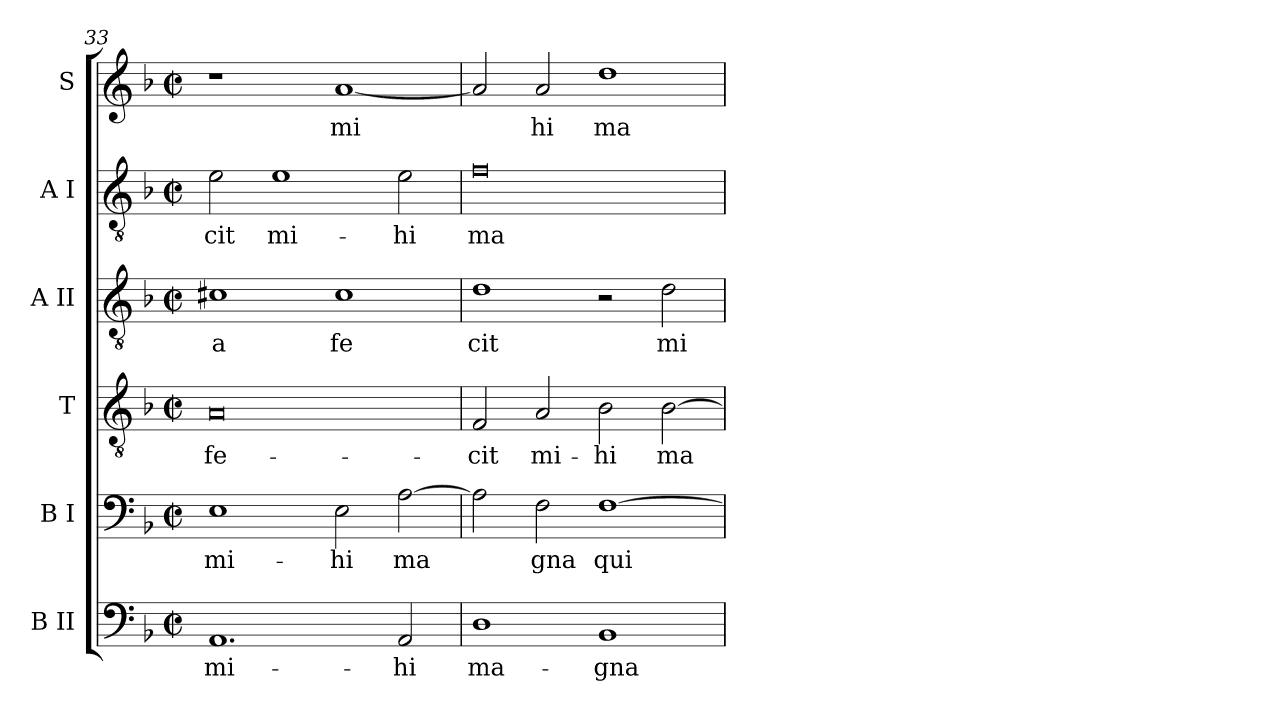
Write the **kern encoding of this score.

**kern	**text	**kern	**text	**kern	**text	**kern	**text	**kern	**text	**kern	**text
*part6	*part6	*part5	*part5	*part4	*part4	*part3	*part3	*part2	*part2	*part1	*part1
*staff6	*staff6	*staff5	*staff5	*staff4	*staff4	*staff3	*staff3	*staff2	*staff2	*staff1	*staff1
*I"B II	*	*I"B I	*	*I"T	*	*I"A II	*	*I"A I	*	*I"S	*
*I'B II	*	*I'B I	*	*I'T	*	*I'A II	*	*I'A I	*	*I'S	*
*clefF4	*	*clefF4	*	*clefGv2	*	*clefGv2	*	*clefGv2	*	*clefG2	*
*k[b-]	*	*k[b-]	*	*k[b-]	*	*k[b-]	*	*k[b-]	*	*k[b-]	*
*F:	*	*F:	*	*F:	*	*F:	*	*F:	*	*F:	*
*M2/2	*	*M2/2	*	*M2/2	*	*M2/2	*	*M2/2	*	*M2/2	*
*met(c|)	*	*met(c|)	*	*met(c|)	*	*met(c|)	*	*met(c|)	*	*met(c|)	*
=33	=33	=33	=33	=33	=33	=33	=33	=33	=33	=33	=33
!	!LO:LY:b:cj	!	!LO:LY:b:cj	!	!LO:LY:b:cj	!	!LO:LY:b:cj	!	!LO:LY:b:cj	!	!
1.AA	mi-	1E	mi-	0A	fe-	1c#X	a	2e\	-cit	1r	.
!	!	!	!	!	!	!	!	!	!LO:LY:b:cj	!	!
.	.	.	.	.	.	.	.	1e	mi-	.	.
!	!	!	!LO:LY:b:cj	!	!	!	!LO:LY:b:cj	!	!	!	!LO:LY:b:cj
.	.	2E\	-hi	.	.	1c#	fe	.	.	[<1a	mi
!	!LO:LY:b:cj	!	!LO:LY:b:cj	!	!	!	!	!	!LO:LY:b:cj	!	!
2AA/	-hi	[>2A\	ma-	.	.	.	.	2e\	-hi	.	.
=34	=34	=34	=34	=34	=34	=34	=34	=34	=34	=34	=34
!	!LO:LY:b:cj	!	!LO:LY:b:cj	!	!LO:LY:b:cj	!	!LO:LY:b:cj	!	!LO:LY:b:cj	!	!LO:LY:b:cj
1D	ma-	2A\]	--	2F/	-cit	1d	cit	0f	ma-	2a/]	.
!	!	!	!LO:LY:b:cj	!	!LO:LY:b:cj	!	!	!	!	!	!LO:LY:b:cj
.	.	2F\	-gna	2A/	mi-	.	.	.	.	2a/	hi
!	!LO:LY:b:cj	!	!LO:LY:b:cj	!	!LO:LY:b:cj	!	!	!	!	!	!LO:LY:b:cj
1BB-	-gna	[>1F	qui	2B-\	-hi	2r	.	.	.	1dd	ma
!	!	!	!	!	!LO:LY:b:cj	!	!LO:LY:b:cj	!	!	!	!
.	.	.	.	[>2B-\	ma-	2d\	mi	.	.	.	.
=	=	=	=	=	=	=	=	=	=	=	=
*-	*-	*-	*-	*-	*-	*-	*-	*-	*-	*-	*-
